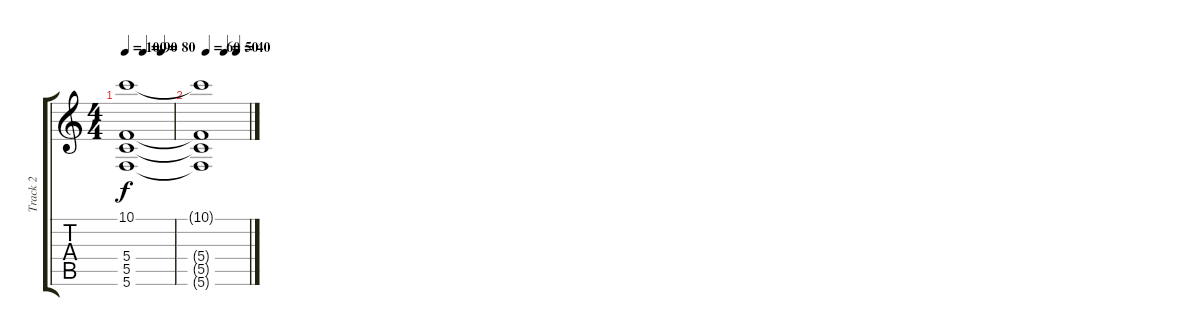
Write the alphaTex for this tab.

\track ("Track 2" "Track 2") {instrument overdrivenguitar}
\staff {score tabs}
\tuning (D4 A3 F3 C3 G2 C2) {hide}
\ts (4 4)
\tempo 100
\tempo (90 0.375)
\tempo (80 0.75)
\clef g2
\ks c
(10.1{t} 5.4{t} 5.5{t} 5.6{t}).1{dy f} |
\tempo (60 0.125)
\tempo (50 0.5)
\tempo (40 0.75)
(10.1{t} 5.4{t} 5.5{t} 5.6{t}).1
